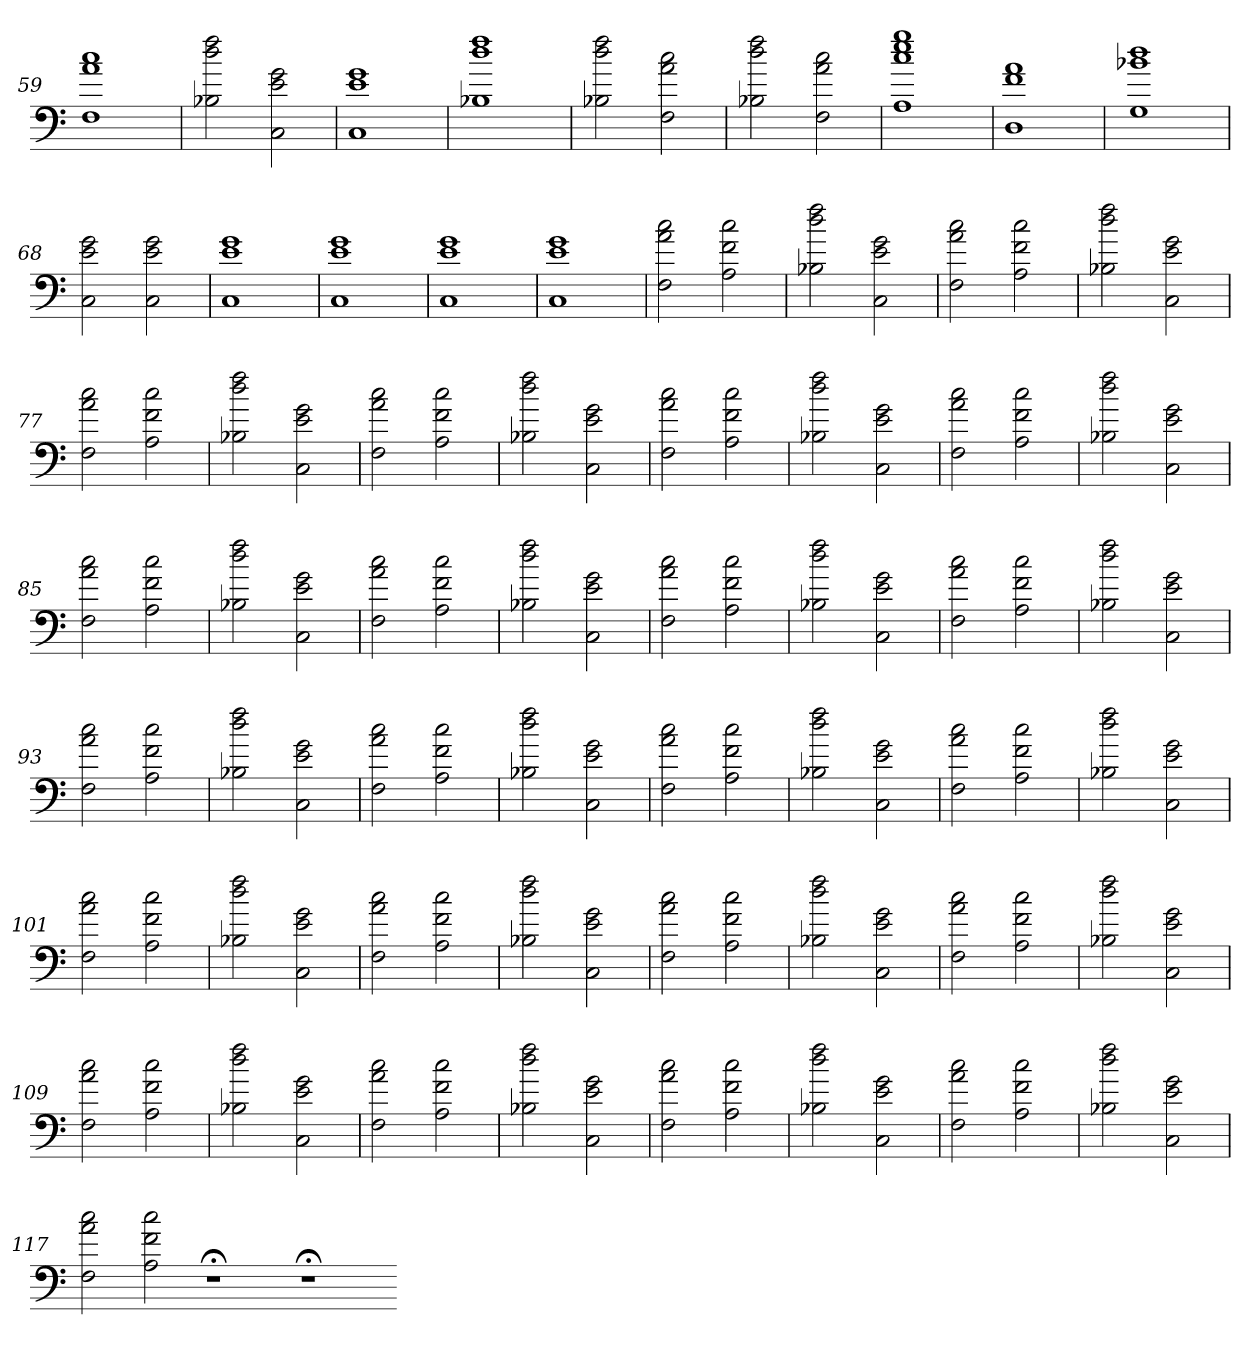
**kern
*part1
*staff1
=59
1F 1a 1cc
=60
2B-X 2dd 2ff
2C 2e 2g
=61
1C 1e 1g
=62
1B-X 1dd 1ff
=63
2B-X 2dd 2ff
2F 2a 2cc
=64
2B-X 2dd 2ff
2F 2a 2cc
=65
1A 1cc 1ee 1gg
=66
1D 1f 1a
=67
1G 1b-X 1dd
=68
2C 2e 2g
2C 2e 2g
=69
1C 1e 1g
=70
1C 1e 1g
=71
1C 1e 1g
=72
1C 1e 1g
=73
2F 2a 2cc
2A 2f 2cc
=74
2B-X 2dd 2ff
2C 2e 2g
=75
2F 2a 2cc
2A 2f 2cc
=76
2B-X 2dd 2ff
2C 2e 2g
=77
2F 2a 2cc
2A 2f 2cc
=78
2B-X 2dd 2ff
2C 2e 2g
=79
2F 2a 2cc
2A 2f 2cc
=80
2B-X 2dd 2ff
2C 2e 2g
=81
2F 2a 2cc
2A 2f 2cc
=82
2B-X 2dd 2ff
2C 2e 2g
=83
2F 2a 2cc
2A 2f 2cc
=84
2B-X 2dd 2ff
2C 2e 2g
=85
2F 2a 2cc
2A 2f 2cc
=86
2B-X 2dd 2ff
2C 2e 2g
=87
2F 2a 2cc
2A 2f 2cc
=88
2B-X 2dd 2ff
2C 2e 2g
=89
2F 2a 2cc
2A 2f 2cc
=90
2B-X 2dd 2ff
2C 2e 2g
=91
2F 2a 2cc
2A 2f 2cc
=92
2B-X 2dd 2ff
2C 2e 2g
=93
2F 2a 2cc
2A 2f 2cc
=94
2B-X 2dd 2ff
2C 2e 2g
=95
2F 2a 2cc
2A 2f 2cc
=96
2B-X 2dd 2ff
2C 2e 2g
=97
2F 2a 2cc
2A 2f 2cc
=98
2B-X 2dd 2ff
2C 2e 2g
=99
2F 2a 2cc
2A 2f 2cc
=100
2B-X 2dd 2ff
2C 2e 2g
=101
2F 2a 2cc
2A 2f 2cc
=102
2B-X 2dd 2ff
2C 2e 2g
=103
2F 2a 2cc
2A 2f 2cc
=104
2B-X 2dd 2ff
2C 2e 2g
=105
2F 2a 2cc
2A 2f 2cc
=106
2B-X 2dd 2ff
2C 2e 2g
=107
2F 2a 2cc
2A 2f 2cc
=108
2B-X 2dd 2ff
2C 2e 2g
=109
2F 2a 2cc
2A 2f 2cc
=110
2B-X 2dd 2ff
2C 2e 2g
=111
2F 2a 2cc
2A 2f 2cc
=112
2B-X 2dd 2ff
2C 2e 2g
=113
2F 2a 2cc
2A 2f 2cc
=114
2B-X 2dd 2ff
2C 2e 2g
=115
2F 2a 2cc
2A 2f 2cc
=116
2B-X 2dd 2ff
2C 2e 2g
=117
2F 2a 2cc
2A 2f 2cc
1r;<
1r;<
=-
*-
